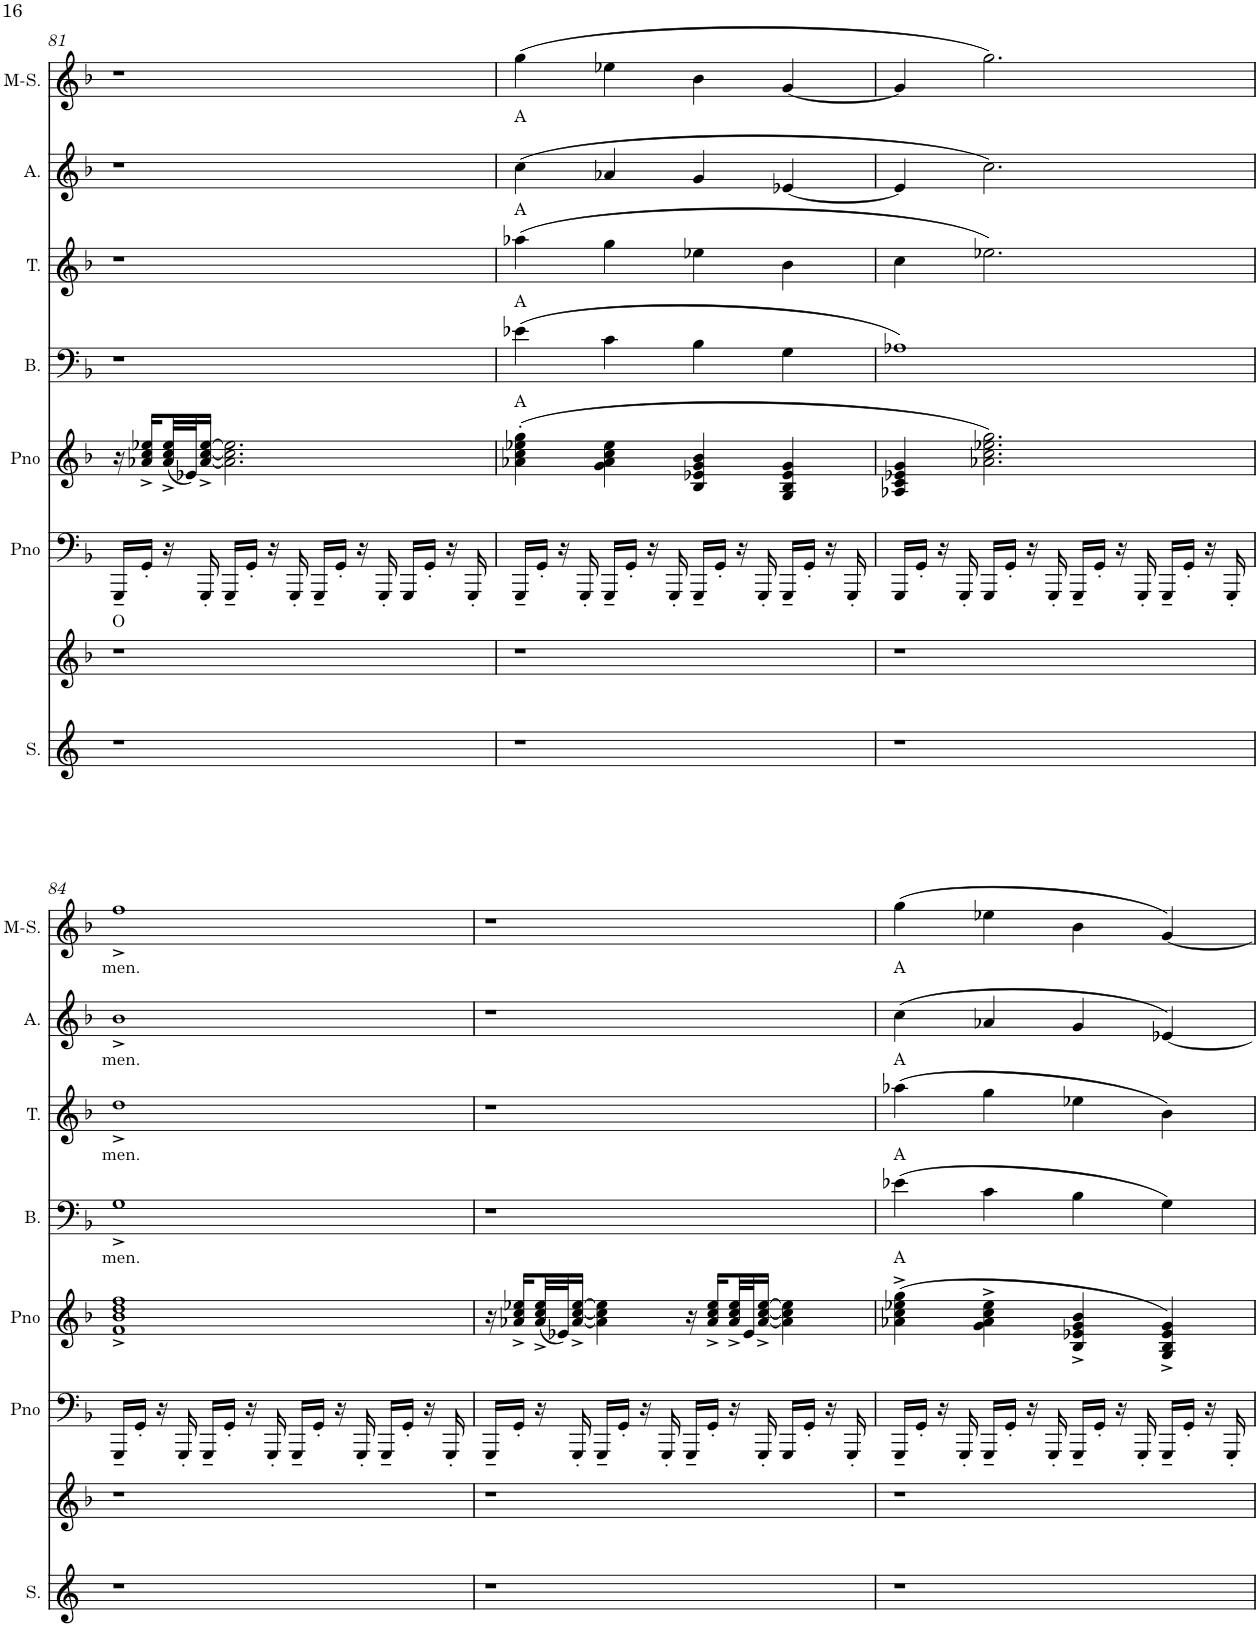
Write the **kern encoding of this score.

**kern	**kern	**kern	**text	**kern	**kern	**text	**kern	**text	**kern	**text	**kern	**text
*part8	*part7	*part6	*part6	*part5	*part4	*part4	*part3	*part3	*part2	*part2	*part1	*part1
*staff8	*staff7	*staff6	*staff6	*staff5	*staff4	*staff4	*staff3	*staff3	*staff2	*staff2	*staff1	*staff1
*I"Soprano	*I"Piano	*I"PIANO	*	*I"PIANO	*I"BASS	*	*I"TENOR	*	*I"ALTO	*	*I"Mezzo-soprano	*
*I'S.	*I'Pno	*I'Pno	*	*I'Pno	*I'B.	*	*I'T.	*	*I'A.	*	*I'M-S.	*
!!LO:PB:g=z
*clefG2	*clefG2	*clefF4	*	*clefG2	*clefF4	*	*clefG2	*	*clefG2	*	*clefG2	*
*k[]	*k[b-]	*k[b-]	*	*k[b-]	*k[b-]	*	*k[b-]	*	*k[b-]	*	*k[b-]	*
*	*	*M4/4	*	*M4/4	*M4/4	*	*M4/4	*	*M4/4	*	*M4/4	*
=81	=81	=81	=81	=81	=81	=81	=81	=81	=81	=81	=81	=81
!	!	!	!LO:LY:b	!	!	!	!	!	!	!	!	!
1r	1r	16GGG~/LL	O	16r	1r	.	1r	.	1r	.	1r	.
.	.	16GG'/JJ	.	16a-X/^ 16cc/^ 16ee-X/^LL	.	.	.	.	.	.	.	.
.	.	16r	.	(32a-/^ 32cc/^ 32ee-/^L	.	.	.	.	.	.	.	.
.	.	.	.	32e-X/J)	.	.	.	.	.	.	.	.
.	.	16GGG'/	.	[16a-/^ [16cc/^ [16ee-/^JJ	.	.	.	.	.	.	.	.
.	.	16GGG~/LL	.	2.a-\] 2.cc\] 2.ee-\]	.	.	.	.	.	.	.	.
.	.	16GG'/JJ	.	.	.	.	.	.	.	.	.	.
.	.	16r	.	.	.	.	.	.	.	.	.	.
.	.	16GGG'/	.	.	.	.	.	.	.	.	.	.
.	.	16GGG~/LL	.	.	.	.	.	.	.	.	.	.
.	.	16GG'/JJ	.	.	.	.	.	.	.	.	.	.
.	.	16r	.	.	.	.	.	.	.	.	.	.
.	.	16GGG'/	.	.	.	.	.	.	.	.	.	.
.	.	16GGG/LL	.	.	.	.	.	.	.	.	.	.
.	.	16GG'/JJ	.	.	.	.	.	.	.	.	.	.
.	.	16r	.	.	.	.	.	.	.	.	.	.
.	.	16GGG'/	.	.	.	.	.	.	.	.	.	.
=82	=82	=82	=82	=82	=82	=82	=82	=82	=82	=82	=82	=82
!	!	!	!	!	!	!LO:LY:b	!	!LO:LY:b	!	!LO:LY:b	!	!LO:LY:b
1r	1r	16GGG~/LL	.	(4a-X\' 4cc\' 4ee-X\' 4gg\'	(4e-X\	A	(4aa-X\	A	(4cc\	A	(4gg\	A
.	.	16GG'/JJ	.	.	.	.	.	.	.	.	.	.
.	.	16r	.	.	.	.	.	.	.	.	.	.
.	.	16GGG'/	.	.	.	.	.	.	.	.	.	.
.	.	16GGG~/LL	.	4g\ 4a-\ 4cc\ 4ee-\	4c\	.	4gg\	.	4a-X/	.	4ee-X\	.
.	.	16GG'/JJ	.	.	.	.	.	.	.	.	.	.
.	.	16r	.	.	.	.	.	.	.	.	.	.
.	.	16GGG'/	.	.	.	.	.	.	.	.	.	.
.	.	16GGG~/LL	.	4B-/ 4e-X/ 4g/ 4b-/	4B-\	.	4ee-X\	.	4g/	.	4b-\	.
.	.	16GG'/JJ	.	.	.	.	.	.	.	.	.	.
.	.	16r	.	.	.	.	.	.	.	.	.	.
.	.	16GGG'/	.	.	.	.	.	.	.	.	.	.
.	.	16GGG~/LL	.	4G/ 4B-/ 4e-/ 4g/	4G\	.	4b-\	.	[4e-X/	.	[4g/	.
.	.	16GG'/JJ	.	.	.	.	.	.	.	.	.	.
.	.	16r	.	.	.	.	.	.	.	.	.	.
.	.	16GGG'/	.	.	.	.	.	.	.	.	.	.
=83	=83	=83	=83	=83	=83	=83	=83	=83	=83	=83	=83	=83
1r	1r	16GGG/LL	.	4A-X/ 4c/ 4e-X/ 4g/	1A-X)	.	4cc\	.	4e-/]	.	4g/]	.
.	.	16GG'/JJ	.	.	.	.	.	.	.	.	.	.
.	.	16r	.	.	.	.	.	.	.	.	.	.
.	.	16GGG'/	.	.	.	.	.	.	.	.	.	.
.	.	16GGG/LL	.	2.a-X\ 2.cc\ 2.ee-X\ 2.gg\)	.	.	2.ee-X\)	.	2.cc\)	.	2.gg\)	.
.	.	16GG'/JJ	.	.	.	.	.	.	.	.	.	.
.	.	16r	.	.	.	.	.	.	.	.	.	.
.	.	16GGG'/	.	.	.	.	.	.	.	.	.	.
.	.	16GGG~/LL	.	.	.	.	.	.	.	.	.	.
.	.	16GG'/JJ	.	.	.	.	.	.	.	.	.	.
.	.	16r	.	.	.	.	.	.	.	.	.	.
.	.	16GGG'/	.	.	.	.	.	.	.	.	.	.
.	.	16GGG~/LL	.	.	.	.	.	.	.	.	.	.
.	.	16GG'/JJ	.	.	.	.	.	.	.	.	.	.
.	.	16r	.	.	.	.	.	.	.	.	.	.
.	.	16GGG'/	.	.	.	.	.	.	.	.	.	.
!!LO:LB:g=z
=84	=84	=84	=84	=84	=84	=84	=84	=84	=84	=84	=84	=84
!	!	!	!	!	!	!LO:LY:b	!	!LO:LY:b	!	!LO:LY:b	!	!LO:LY:b
1r	1r	16GGG~/LL	.	1f^ 1b-^ 1dd^ 1ff^	1G^	men.	1dd^	men.	1b-^	men.	1ff^	men.
.	.	16GG'/JJ	.	.	.	.	.	.	.	.	.	.
.	.	16r	.	.	.	.	.	.	.	.	.	.
.	.	16GGG'/	.	.	.	.	.	.	.	.	.	.
.	.	16GGG~/LL	.	.	.	.	.	.	.	.	.	.
.	.	16GG'/JJ	.	.	.	.	.	.	.	.	.	.
.	.	16r	.	.	.	.	.	.	.	.	.	.
.	.	16GGG'/	.	.	.	.	.	.	.	.	.	.
.	.	16GGG~/LL	.	.	.	.	.	.	.	.	.	.
.	.	16GG'/JJ	.	.	.	.	.	.	.	.	.	.
.	.	16r	.	.	.	.	.	.	.	.	.	.
.	.	16GGG'/	.	.	.	.	.	.	.	.	.	.
.	.	16GGG~/LL	.	.	.	.	.	.	.	.	.	.
.	.	16GG'/JJ	.	.	.	.	.	.	.	.	.	.
.	.	16r	.	.	.	.	.	.	.	.	.	.
.	.	16GGG'/	.	.	.	.	.	.	.	.	.	.
=85	=85	=85	=85	=85	=85	=85	=85	=85	=85	=85	=85	=85
1r	1r	16GGG~/LL	.	16r	1r	.	1r	.	1r	.	1r	.
.	.	16GG'/JJ	.	16a-X/^ 16cc/^ 16ee-X/^LL	.	.	.	.	.	.	.	.
.	.	16r	.	(32a-/^ 32cc/^ 32ee-/^L	.	.	.	.	.	.	.	.
.	.	.	.	32e-X/J)	.	.	.	.	.	.	.	.
.	.	16GGG'/	.	[16a-/^ [16cc/^ [16ee-/^JJ	.	.	.	.	.	.	.	.
.	.	16GGG~/LL	.	4a-\] 4cc\] 4ee-\]	.	.	.	.	.	.	.	.
.	.	16GG'/JJ	.	.	.	.	.	.	.	.	.	.
.	.	16r	.	.	.	.	.	.	.	.	.	.
.	.	16GGG'/	.	.	.	.	.	.	.	.	.	.
.	.	16GGG~/LL	.	16r	.	.	.	.	.	.	.	.
.	.	16GG'/JJ	.	16a-/^ 16cc/^ 16ee-/^LL	.	.	.	.	.	.	.	.
.	.	16r	.	32a-/^ 32cc/^ 32ee-/^L	.	.	.	.	.	.	.	.
.	.	.	.	32e-/J	.	.	.	.	.	.	.	.
.	.	16GGG'/	.	[16a-/^ [16cc/^ [16ee-/^JJ	.	.	.	.	.	.	.	.
.	.	16GGG/LL	.	4a-\] 4cc\] 4ee-\]	.	.	.	.	.	.	.	.
.	.	16GG'/JJ	.	.	.	.	.	.	.	.	.	.
.	.	16r	.	.	.	.	.	.	.	.	.	.
.	.	16GGG'/	.	.	.	.	.	.	.	.	.	.
=86	=86	=86	=86	=86	=86	=86	=86	=86	=86	=86	=86	=86
!	!	!	!	!	!	!LO:LY:b	!	!LO:LY:b	!	!LO:LY:b	!	!LO:LY:b
1r	1r	16GGG~/LL	.	(4a-X\^ 4cc\^ 4ee-X\^ 4gg\^	(4e-X\	A	(4aa-X\	A	(4cc\	A	(4gg\	A
.	.	16GG'/JJ	.	.	.	.	.	.	.	.	.	.
.	.	16r	.	.	.	.	.	.	.	.	.	.
.	.	16GGG'/	.	.	.	.	.	.	.	.	.	.
.	.	16GGG~/LL	.	4g\^ 4a-\^ 4cc\^ 4ee-\^	4c\	.	4gg\	.	4a-X/	.	4ee-X\	.
.	.	16GG'/JJ	.	.	.	.	.	.	.	.	.	.
.	.	16r	.	.	.	.	.	.	.	.	.	.
.	.	16GGG'/	.	.	.	.	.	.	.	.	.	.
.	.	16GGG~/LL	.	4B-/^ 4e-X/^ 4g/^ 4b-/^	4B-\	.	4ee-X\	.	4g/	.	4b-\	.
.	.	16GG'/JJ	.	.	.	.	.	.	.	.	.	.
.	.	16r	.	.	.	.	.	.	.	.	.	.
.	.	16GGG'/	.	.	.	.	.	.	.	.	.	.
.	.	16GGG~/LL	.	4G/^ 4B-/^ 4e-/^ 4g/^)	4G\)	.	4b-\)	.	[4e-X/)	.	[4g/)	.
.	.	16GG'/JJ	.	.	.	.	.	.	.	.	.	.
.	.	16r	.	.	.	.	.	.	.	.	.	.
.	.	16GGG'/	.	.	.	.	.	.	.	.	.	.
=	=	=	=	=	=	=	=	=	=	=	=	=
*-	*-	*-	*-	*-	*-	*-	*-	*-	*-	*-	*-	*-
